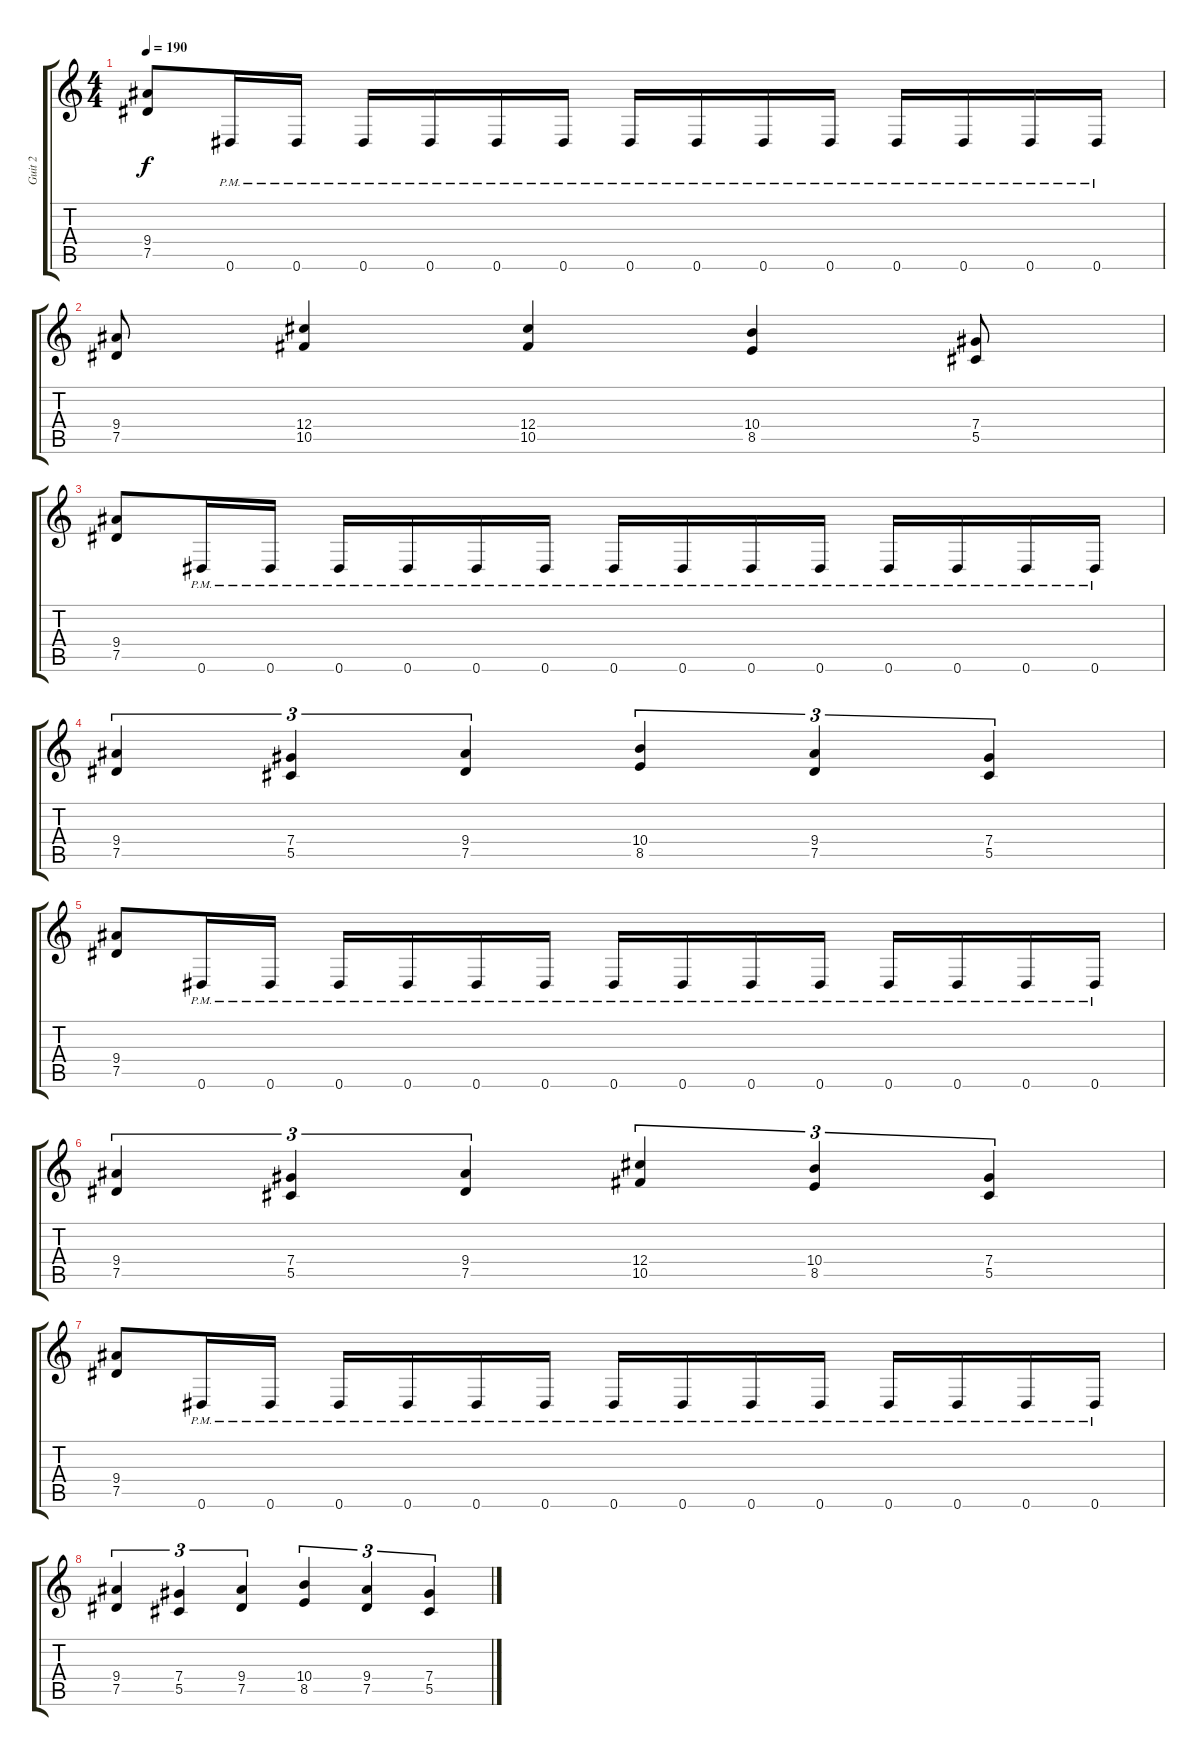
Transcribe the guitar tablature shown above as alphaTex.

\track ("Guit 2" "Guit 2") {instrument distortionguitar}
\staff {score tabs}
\tuning (Eb4 Bb3 Gb3 Db3 Ab2 Eb2) {hide}
\ts (4 4)
\tempo 190
\clef g2
\ks c
(9.4 7.5).8{dy f} 0.6{pm}.16 0.6{pm}.16 0.6{pm}.16 0.6{pm}.16 0.6{pm}.16 0.6{pm}.16 0.6{pm}.16 0.6{pm}.16 0.6{pm}.16 0.6{pm}.16 0.6{pm}.16 0.6{pm}.16 0.6{pm}.16 0.6{pm}.16 |
(9.4 7.5).8 (12.4 10.5).4 (12.4 10.5).4 (10.4 8.5).4 (7.4 5.5).8 |
(9.4 7.5).8 0.6{pm}.16 0.6{pm}.16 0.6{pm}.16 0.6{pm}.16 0.6{pm}.16 0.6{pm}.16 0.6{pm}.16 0.6{pm}.16 0.6{pm}.16 0.6{pm}.16 0.6{pm}.16 0.6{pm}.16 0.6{pm}.16 0.6{pm}.16 |
(9.4 7.5).4{tu (3 2)} (7.4 5.5).4{tu (3 2)} (9.4 7.5).4{tu (3 2)} (10.4 8.5).4{tu (3 2)} (9.4 7.5).4{tu (3 2)} (7.4 5.5).4{tu (3 2)} |
(9.4 7.5).8 0.6{pm}.16 0.6{pm}.16 0.6{pm}.16 0.6{pm}.16 0.6{pm}.16 0.6{pm}.16 0.6{pm}.16 0.6{pm}.16 0.6{pm}.16 0.6{pm}.16 0.6{pm}.16 0.6{pm}.16 0.6{pm}.16 0.6{pm}.16 |
(9.4 7.5).4{tu (3 2)} (7.4 5.5).4{tu (3 2)} (9.4 7.5).4{tu (3 2)} (12.4 10.5).4{tu (3 2)} (10.4 8.5).4{tu (3 2)} (7.4 5.5).4{tu (3 2)} |
(9.4 7.5).8 0.6{pm}.16 0.6{pm}.16 0.6{pm}.16 0.6{pm}.16 0.6{pm}.16 0.6{pm}.16 0.6{pm}.16 0.6{pm}.16 0.6{pm}.16 0.6{pm}.16 0.6{pm}.16 0.6{pm}.16 0.6{pm}.16 0.6{pm}.16 |
(9.4 7.5).4{tu (3 2)} (7.4 5.5).4{tu (3 2)} (9.4 7.5).4{tu (3 2)} (10.4 8.5).4{tu (3 2)} (9.4 7.5).4{tu (3 2)} (7.4 5.5).4{tu (3 2)}
